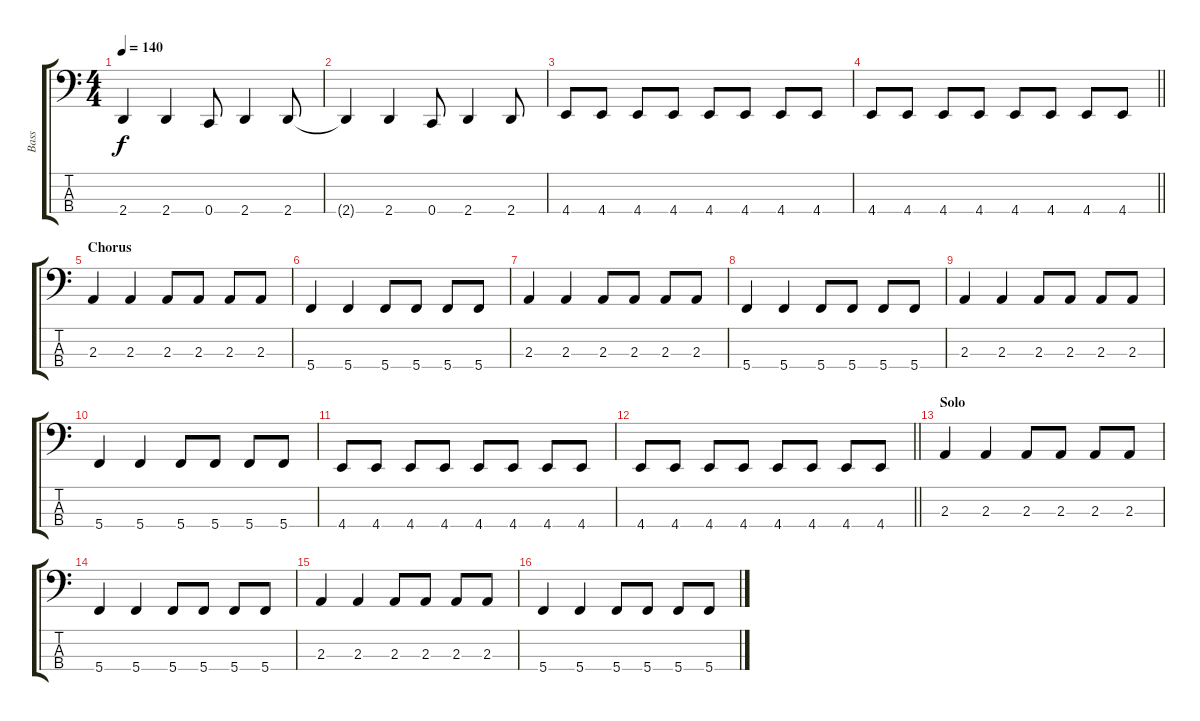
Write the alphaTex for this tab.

\track ("Bass" "Bass") {instrument electricbasspick}
\staff {score tabs}
\tuning (F2 C2 G1 C1) {hide}
\ts (4 4)
\tempo 140
\clef f4
\ks c
2.4.4{dy f} 2.4.4 0.4.8 2.4.4 2.4.8 |
2.4{t}.4 2.4.4 0.4.8 2.4.4 2.4.8 |
4.4.8 4.4.8 4.4.8 4.4.8 4.4.8 4.4.8 4.4.8 4.4.8 |
\barLineRight lightlight
4.4.8 4.4.8 4.4.8 4.4.8 4.4.8 4.4.8 4.4.8 4.4.8 |
\section ("" "Chorus")
2.3.4 2.3.4 2.3.8 2.3.8 2.3.8 2.3.8 |
5.4.4 5.4.4 5.4.8 5.4.8 5.4.8 5.4.8 |
2.3.4 2.3.4 2.3.8 2.3.8 2.3.8 2.3.8 |
5.4.4 5.4.4 5.4.8 5.4.8 5.4.8 5.4.8 |
2.3.4 2.3.4 2.3.8 2.3.8 2.3.8 2.3.8 |
5.4.4 5.4.4 5.4.8 5.4.8 5.4.8 5.4.8 |
4.4.8 4.4.8 4.4.8 4.4.8 4.4.8 4.4.8 4.4.8 4.4.8 |
\barLineRight lightlight
4.4.8 4.4.8 4.4.8 4.4.8 4.4.8 4.4.8 4.4.8 4.4.8 |
\section ("" "Solo")
2.3.4 2.3.4 2.3.8 2.3.8 2.3.8 2.3.8 |
5.4.4 5.4.4 5.4.8 5.4.8 5.4.8 5.4.8 |
2.3.4 2.3.4 2.3.8 2.3.8 2.3.8 2.3.8 |
5.4.4 5.4.4 5.4.8 5.4.8 5.4.8 5.4.8
